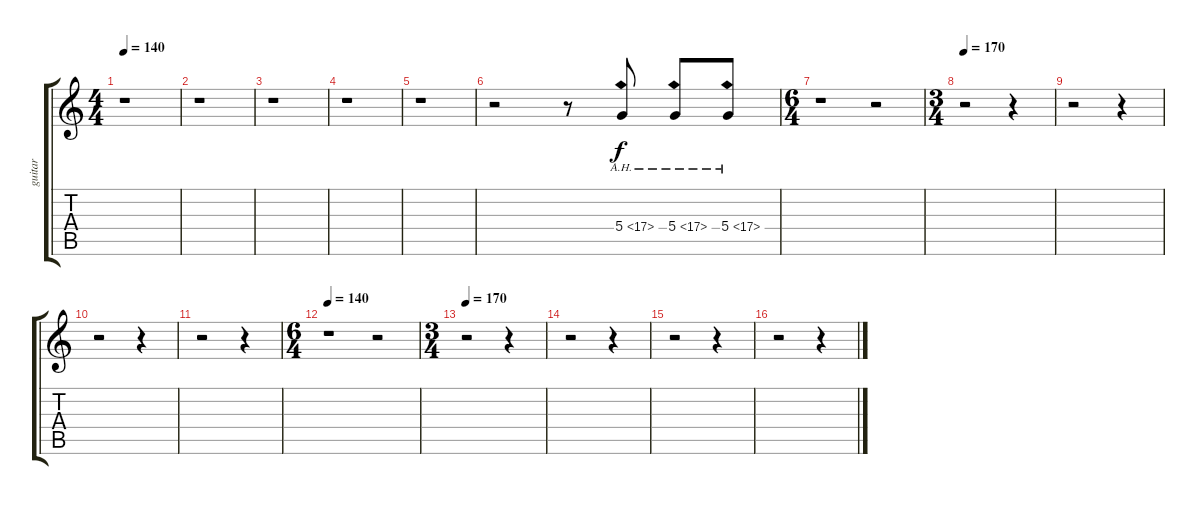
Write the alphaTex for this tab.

\track ("guitar" "guitar") {instrument acousticguitarsteel}
\staff {score tabs}
\tuning (E4 B3 G3 D3 A2 E2) {hide}
\ts (4 4)
\tempo 140
\clef g2
\ks c
r.1{dy f} |
r.1 |
r.1 |
r.1 |
r.1 |
r.2{instrument overdrivenguitar} r.8 5.4{ah 12}.8 5.4{ah 12}.8 5.4{ah 12}.8 |
\ts (6 4)
r.1{instrument acousticguitarsteel} r.2 |
\ts (3 4)
\tempo 170
r.2 r.4 |
r.2 r.4 |
r.2 r.4 |
r.2 r.4 |
\ts (6 4)
\tempo 140
r.1 r.2 |
\ts (3 4)
\tempo 170
r.2 r.4 |
r.2 r.4 |
r.2 r.4 |
r.2 r.4
